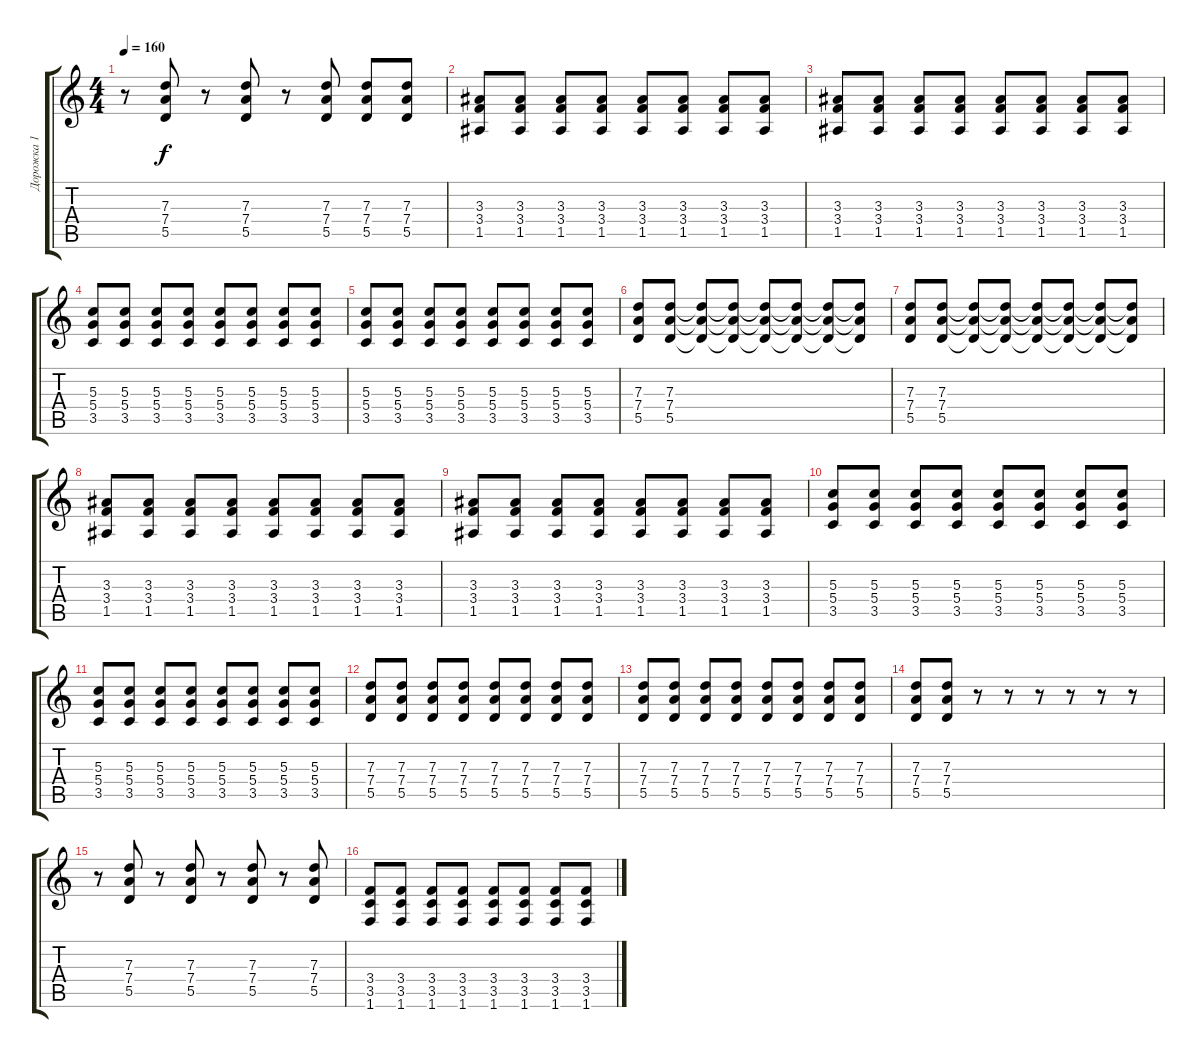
\track ("Дорожка 1" "Дорожка 1") {instrument distortionguitar}
\staff {score tabs}
\tuning (E4 B3 G3 D3 A2 E2) {hide}
\ts (4 4)
\tempo 160
\clef g2
\ks c
r.8{dy f} (7.3 7.4 5.5).8 r.8 (7.3 7.4 5.5).8 r.8 (7.3 7.4 5.5).8 (7.3 7.4 5.5).8 (7.3 7.4 5.5).8 |
(3.3 3.4 1.5).8 (3.3 3.4 1.5).8 (3.3 3.4 1.5).8 (3.3 3.4 1.5).8 (3.3 3.4 1.5).8 (3.3 3.4 1.5).8 (3.3 3.4 1.5).8 (3.3 3.4 1.5).8 |
(3.3 3.4 1.5).8 (3.3 3.4 1.5).8 (3.3 3.4 1.5).8 (3.3 3.4 1.5).8 (3.3 3.4 1.5).8 (3.3 3.4 1.5).8 (3.3 3.4 1.5).8 (3.3 3.4 1.5).8 |
(5.3 5.4 3.5).8 (5.3 5.4 3.5).8 (5.3 5.4 3.5).8 (5.3 5.4 3.5).8 (5.3 5.4 3.5).8 (5.3 5.4 3.5).8 (5.3 5.4 3.5).8 (5.3 5.4 3.5).8 |
(5.3 5.4 3.5).8 (5.3 5.4 3.5).8 (5.3 5.4 3.5).8 (5.3 5.4 3.5).8 (5.3 5.4 3.5).8 (5.3 5.4 3.5).8 (5.3 5.4 3.5).8 (5.3 5.4 3.5).8 |
(7.3 7.4 5.5).8 (7.3 7.4 5.5).8 (7.3{t} 7.4{t} 5.5{t}).8 (7.3{t} 7.4{t} 5.5{t}).8 (7.3{t} 7.4{t} 5.5{t}).8 (7.3{t} 7.4{t} 5.5{t}).8 (7.3{t} 7.4{t} 5.5{t}).8 (7.3{t} 7.4{t} 5.5{t}).8 |
(7.3 7.4 5.5).8 (7.3 7.4 5.5).8 (7.3{t} 7.4{t} 5.5{t}).8 (7.3{t} 7.4{t} 5.5{t}).8 (7.3{t} 7.4{t} 5.5{t}).8 (7.3{t} 7.4{t} 5.5{t}).8 (7.3{t} 7.4{t} 5.5{t}).8 (7.3{t} 7.4{t} 5.5{t}).8 |
(3.3 3.4 1.5).8 (3.3 3.4 1.5).8 (3.3 3.4 1.5).8 (3.3 3.4 1.5).8 (3.3 3.4 1.5).8 (3.3 3.4 1.5).8 (3.3 3.4 1.5).8 (3.3 3.4 1.5).8 |
(3.3 3.4 1.5).8 (3.3 3.4 1.5).8 (3.3 3.4 1.5).8 (3.3 3.4 1.5).8 (3.3 3.4 1.5).8 (3.3 3.4 1.5).8 (3.3 3.4 1.5).8 (3.3 3.4 1.5).8 |
(5.3 5.4 3.5).8 (5.3 5.4 3.5).8 (5.3 5.4 3.5).8 (5.3 5.4 3.5).8 (5.3 5.4 3.5).8 (5.3 5.4 3.5).8 (5.3 5.4 3.5).8 (5.3 5.4 3.5).8 |
(5.3 5.4 3.5).8 (5.3 5.4 3.5).8 (5.3 5.4 3.5).8 (5.3 5.4 3.5).8 (5.3 5.4 3.5).8 (5.3 5.4 3.5).8 (5.3 5.4 3.5).8 (5.3 5.4 3.5).8 |
(7.3 7.4 5.5).8 (7.3 7.4 5.5).8 (7.3 7.4 5.5).8 (7.3 7.4 5.5).8 (7.3 7.4 5.5).8 (7.3 7.4 5.5).8 (7.3 7.4 5.5).8 (7.3 7.4 5.5).8 |
(7.3 7.4 5.5).8 (7.3 7.4 5.5).8 (7.3 7.4 5.5).8 (7.3 7.4 5.5).8 (7.3 7.4 5.5).8 (7.3 7.4 5.5).8 (7.3 7.4 5.5).8 (7.3 7.4 5.5).8 |
(7.3 7.4 5.5).8 (7.3 7.4 5.5).8 r.8 r.8 r.8 r.8 r.8 r.8 |
r.8 (7.3 7.4 5.5).8 r.8 (7.3 7.4 5.5).8 r.8 (7.3 7.4 5.5).8 r.8 (7.3 7.4 5.5).8 |
(3.4 3.5 1.6).8 (3.4 3.5 1.6).8 (3.4 3.5 1.6).8 (3.4 3.5 1.6).8 (3.4 3.5 1.6).8 (3.4 3.5 1.6).8 (3.4 3.5 1.6).8 (3.4 3.5 1.6).8
